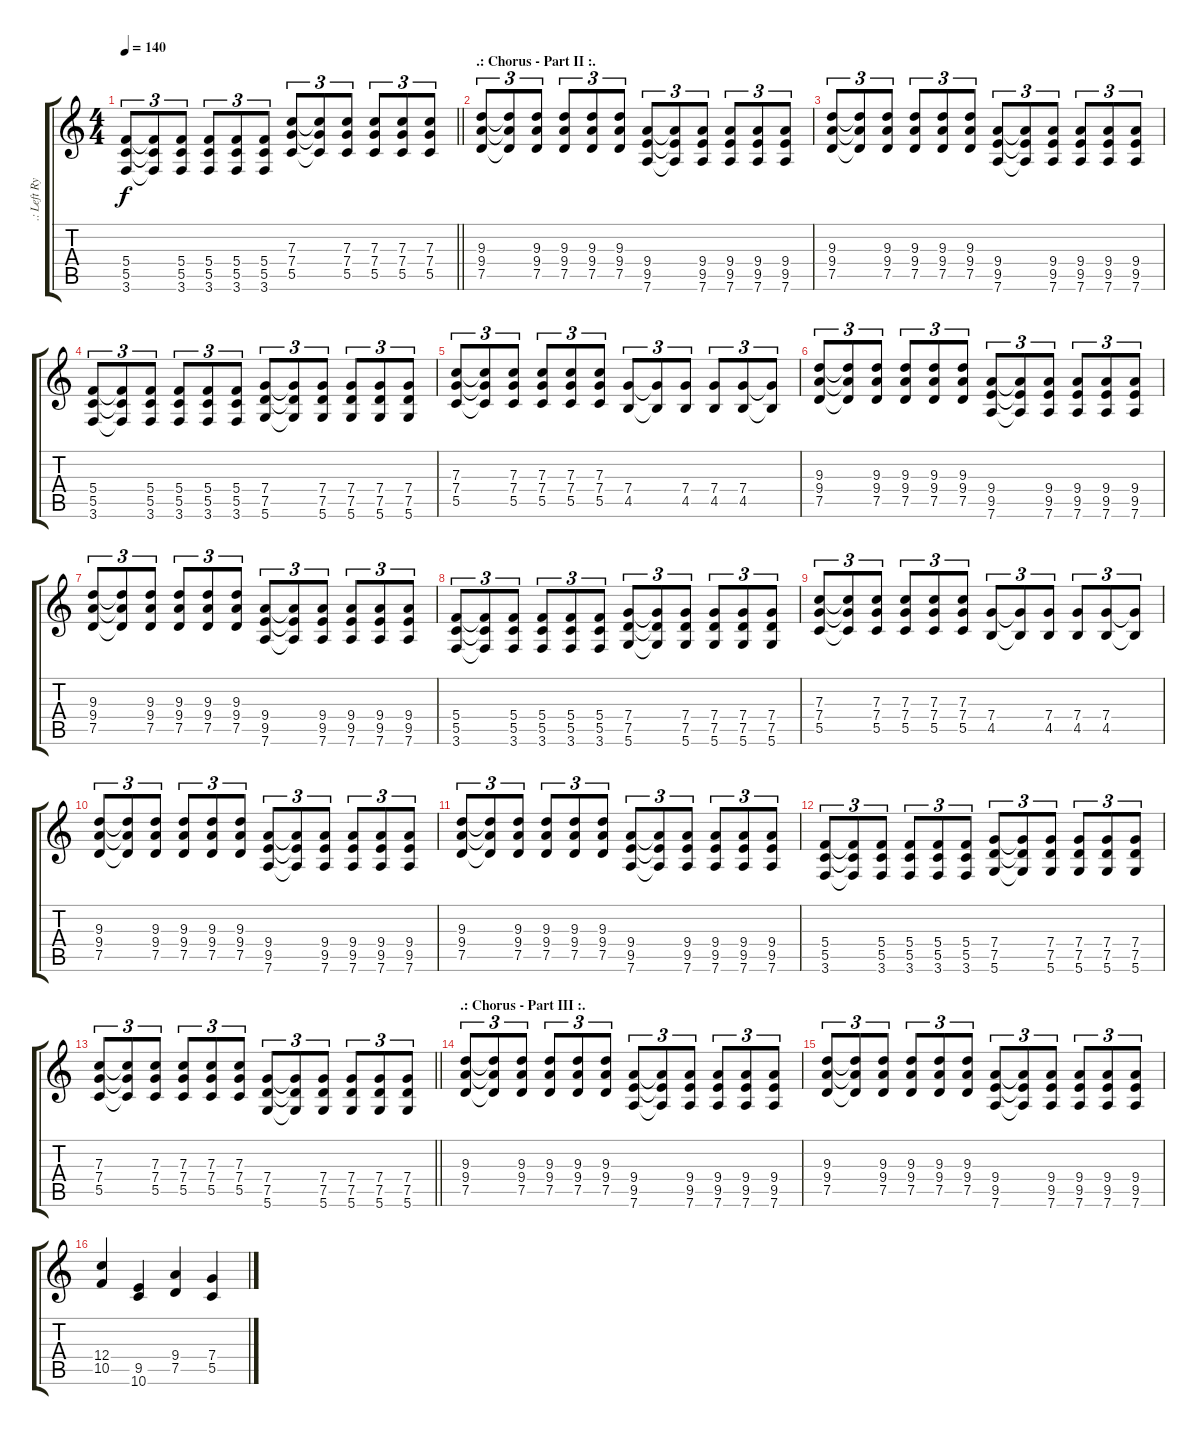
\track (".: Left Rythm Guitar :." ".: Left Ry") {mute instrument overdrivenguitar}
\staff {score tabs}
\tuning (D4 A3 F3 C3 G2 D2) {hide}
\ts (4 4)
\tempo 140
\clef g2
\barLineRight lightlight
\ks c
(5.4 5.5 3.6).8{tu (3 2) dy f} (5.4{t} 5.5{t} 3.6{t}).8{tu (3 2)} (5.4 5.5 3.6).8{tu (3 2)} (5.4 5.5 3.6).8{tu (3 2)} (5.4 5.5 3.6).8{tu (3 2)} (5.4 5.5 3.6).8{tu (3 2)} (7.3 7.4 5.5).8{tu (3 2)} (7.3{t} 7.4{t} 5.5{t}).8{tu (3 2)} (7.3 7.4 5.5).8{tu (3 2)} (7.3 7.4 5.5).8{tu (3 2)} (7.3 7.4 5.5).8{tu (3 2)} (7.3 7.4 5.5).8{tu (3 2)} |
\section ("" ".: Chorus - Part II :.")
(9.3 9.4 7.5).8{tu (3 2)} (9.3{t} 9.4{t} 7.5{t}).8{tu (3 2)} (9.3 9.4 7.5).8{tu (3 2)} (9.3 9.4 7.5).8{tu (3 2)} (9.3 9.4 7.5).8{tu (3 2)} (9.3 9.4 7.5).8{tu (3 2)} (9.4 9.5 7.6).8{tu (3 2)} (9.4{t} 9.5{t} 7.6{t}).8{tu (3 2)} (9.4 9.5 7.6).8{tu (3 2)} (9.4 9.5 7.6).8{tu (3 2)} (9.4 9.5 7.6).8{tu (3 2)} (9.4 9.5 7.6).8{tu (3 2)} |
(9.3 9.4 7.5).8{tu (3 2)} (9.3{t} 9.4{t} 7.5{t}).8{tu (3 2)} (9.3 9.4 7.5).8{tu (3 2)} (9.3 9.4 7.5).8{tu (3 2)} (9.3 9.4 7.5).8{tu (3 2)} (9.3 9.4 7.5).8{tu (3 2)} (9.4 9.5 7.6).8{tu (3 2)} (9.4{t} 9.5{t} 7.6{t}).8{tu (3 2)} (9.4 9.5 7.6).8{tu (3 2)} (9.4 9.5 7.6).8{tu (3 2)} (9.4 9.5 7.6).8{tu (3 2)} (9.4 9.5 7.6).8{tu (3 2)} |
(5.4 5.5 3.6).8{tu (3 2)} (5.4{t} 5.5{t} 3.6{t}).8{tu (3 2)} (5.4 5.5 3.6).8{tu (3 2)} (5.4 5.5 3.6).8{tu (3 2)} (5.4 5.5 3.6).8{tu (3 2)} (5.4 5.5 3.6).8{tu (3 2)} (7.4 7.5 5.6).8{tu (3 2)} (7.4{t} 7.5{t} 5.6{t}).8{tu (3 2)} (7.4 7.5 5.6).8{tu (3 2)} (7.4 7.5 5.6).8{tu (3 2)} (7.4 7.5 5.6).8{tu (3 2)} (7.4 7.5 5.6).8{tu (3 2)} |
(7.3 7.4 5.5).8{tu (3 2)} (7.3{t} 7.4{t} 5.5{t}).8{tu (3 2)} (7.3 7.4 5.5).8{tu (3 2)} (7.3 7.4 5.5).8{tu (3 2)} (7.3 7.4 5.5).8{tu (3 2)} (7.3 7.4 5.5).8{tu (3 2)} (7.4 4.5).8{tu (3 2)} (7.4{t} 4.5{t}).8{tu (3 2)} (7.4 4.5).8{tu (3 2)} (7.4 4.5).8{tu (3 2)} (7.4 4.5).8{tu (3 2)} (7.4{t} 4.5{t}).8{tu (3 2)} |
(9.3 9.4 7.5).8{tu (3 2)} (9.3{t} 9.4{t} 7.5{t}).8{tu (3 2)} (9.3 9.4 7.5).8{tu (3 2)} (9.3 9.4 7.5).8{tu (3 2)} (9.3 9.4 7.5).8{tu (3 2)} (9.3 9.4 7.5).8{tu (3 2)} (9.4 9.5 7.6).8{tu (3 2)} (9.4{t} 9.5{t} 7.6{t}).8{tu (3 2)} (9.4 9.5 7.6).8{tu (3 2)} (9.4 9.5 7.6).8{tu (3 2)} (9.4 9.5 7.6).8{tu (3 2)} (9.4 9.5 7.6).8{tu (3 2)} |
(9.3 9.4 7.5).8{tu (3 2)} (9.3{t} 9.4{t} 7.5{t}).8{tu (3 2)} (9.3 9.4 7.5).8{tu (3 2)} (9.3 9.4 7.5).8{tu (3 2)} (9.3 9.4 7.5).8{tu (3 2)} (9.3 9.4 7.5).8{tu (3 2)} (9.4 9.5 7.6).8{tu (3 2)} (9.4{t} 9.5{t} 7.6{t}).8{tu (3 2)} (9.4 9.5 7.6).8{tu (3 2)} (9.4 9.5 7.6).8{tu (3 2)} (9.4 9.5 7.6).8{tu (3 2)} (9.4 9.5 7.6).8{tu (3 2)} |
(5.4 5.5 3.6).8{tu (3 2)} (5.4{t} 5.5{t} 3.6{t}).8{tu (3 2)} (5.4 5.5 3.6).8{tu (3 2)} (5.4 5.5 3.6).8{tu (3 2)} (5.4 5.5 3.6).8{tu (3 2)} (5.4 5.5 3.6).8{tu (3 2)} (7.4 7.5 5.6).8{tu (3 2)} (7.4{t} 7.5{t} 5.6{t}).8{tu (3 2)} (7.4 7.5 5.6).8{tu (3 2)} (7.4 7.5 5.6).8{tu (3 2)} (7.4 7.5 5.6).8{tu (3 2)} (7.4 7.5 5.6).8{tu (3 2)} |
(7.3 7.4 5.5).8{tu (3 2)} (7.3{t} 7.4{t} 5.5{t}).8{tu (3 2)} (7.3 7.4 5.5).8{tu (3 2)} (7.3 7.4 5.5).8{tu (3 2)} (7.3 7.4 5.5).8{tu (3 2)} (7.3 7.4 5.5).8{tu (3 2)} (7.4 4.5).8{tu (3 2)} (7.4{t} 4.5{t}).8{tu (3 2)} (7.4 4.5).8{tu (3 2)} (7.4 4.5).8{tu (3 2)} (7.4 4.5).8{tu (3 2)} (7.4{t} 4.5{t}).8{tu (3 2)} |
(9.3 9.4 7.5).8{tu (3 2)} (9.3{t} 9.4{t} 7.5{t}).8{tu (3 2)} (9.3 9.4 7.5).8{tu (3 2)} (9.3 9.4 7.5).8{tu (3 2)} (9.3 9.4 7.5).8{tu (3 2)} (9.3 9.4 7.5).8{tu (3 2)} (9.4 9.5 7.6).8{tu (3 2)} (9.4{t} 9.5{t} 7.6{t}).8{tu (3 2)} (9.4 9.5 7.6).8{tu (3 2)} (9.4 9.5 7.6).8{tu (3 2)} (9.4 9.5 7.6).8{tu (3 2)} (9.4 9.5 7.6).8{tu (3 2)} |
(9.3 9.4 7.5).8{tu (3 2)} (9.3{t} 9.4{t} 7.5{t}).8{tu (3 2)} (9.3 9.4 7.5).8{tu (3 2)} (9.3 9.4 7.5).8{tu (3 2)} (9.3 9.4 7.5).8{tu (3 2)} (9.3 9.4 7.5).8{tu (3 2)} (9.4 9.5 7.6).8{tu (3 2)} (9.4{t} 9.5{t} 7.6{t}).8{tu (3 2)} (9.4 9.5 7.6).8{tu (3 2)} (9.4 9.5 7.6).8{tu (3 2)} (9.4 9.5 7.6).8{tu (3 2)} (9.4 9.5 7.6).8{tu (3 2)} |
(5.4 5.5 3.6).8{tu (3 2)} (5.4{t} 5.5{t} 3.6{t}).8{tu (3 2)} (5.4 5.5 3.6).8{tu (3 2)} (5.4 5.5 3.6).8{tu (3 2)} (5.4 5.5 3.6).8{tu (3 2)} (5.4 5.5 3.6).8{tu (3 2)} (7.4 7.5 5.6).8{tu (3 2)} (7.4{t} 7.5{t} 5.6{t}).8{tu (3 2)} (7.4 7.5 5.6).8{tu (3 2)} (7.4 7.5 5.6).8{tu (3 2)} (7.4 7.5 5.6).8{tu (3 2)} (7.4 7.5 5.6).8{tu (3 2)} |
\barLineRight lightlight
(7.3 7.4 5.5).8{tu (3 2)} (7.3{t} 7.4{t} 5.5{t}).8{tu (3 2)} (7.3 7.4 5.5).8{tu (3 2)} (7.3 7.4 5.5).8{tu (3 2)} (7.3 7.4 5.5).8{tu (3 2)} (7.3 7.4 5.5).8{tu (3 2)} (7.4 7.5 5.6).8{tu (3 2)} (7.4{t} 7.5{t} 5.6{t}).8{tu (3 2)} (7.4 7.5 5.6).8{tu (3 2)} (7.4 7.5 5.6).8{tu (3 2)} (7.4 7.5 5.6).8{tu (3 2)} (7.4 7.5 5.6).8{tu (3 2)} |
\section ("" ".: Chorus - Part III :.")
(9.3 9.4 7.5).8{tu (3 2)} (9.3{t} 9.4{t} 7.5{t}).8{tu (3 2)} (9.3 9.4 7.5).8{tu (3 2)} (9.3 9.4 7.5).8{tu (3 2)} (9.3 9.4 7.5).8{tu (3 2)} (9.3 9.4 7.5).8{tu (3 2)} (9.4 9.5 7.6).8{tu (3 2)} (9.4{t} 9.5{t} 7.6{t}).8{tu (3 2)} (9.4 9.5 7.6).8{tu (3 2)} (9.4 9.5 7.6).8{tu (3 2)} (9.4 9.5 7.6).8{tu (3 2)} (9.4 9.5 7.6).8{tu (3 2)} |
(9.3 9.4 7.5).8{tu (3 2)} (9.3{t} 9.4{t} 7.5{t}).8{tu (3 2)} (9.3 9.4 7.5).8{tu (3 2)} (9.3 9.4 7.5).8{tu (3 2)} (9.3 9.4 7.5).8{tu (3 2)} (9.3 9.4 7.5).8{tu (3 2)} (9.4 9.5 7.6).8{tu (3 2)} (9.4{t} 9.5{t} 7.6{t}).8{tu (3 2)} (9.4 9.5 7.6).8{tu (3 2)} (9.4 9.5 7.6).8{tu (3 2)} (9.4 9.5 7.6).8{tu (3 2)} (9.4 9.5 7.6).8{tu (3 2)} |
(12.4 10.5).4 (9.5 10.6).4 (9.4 7.5).4 (7.4 5.5).4
